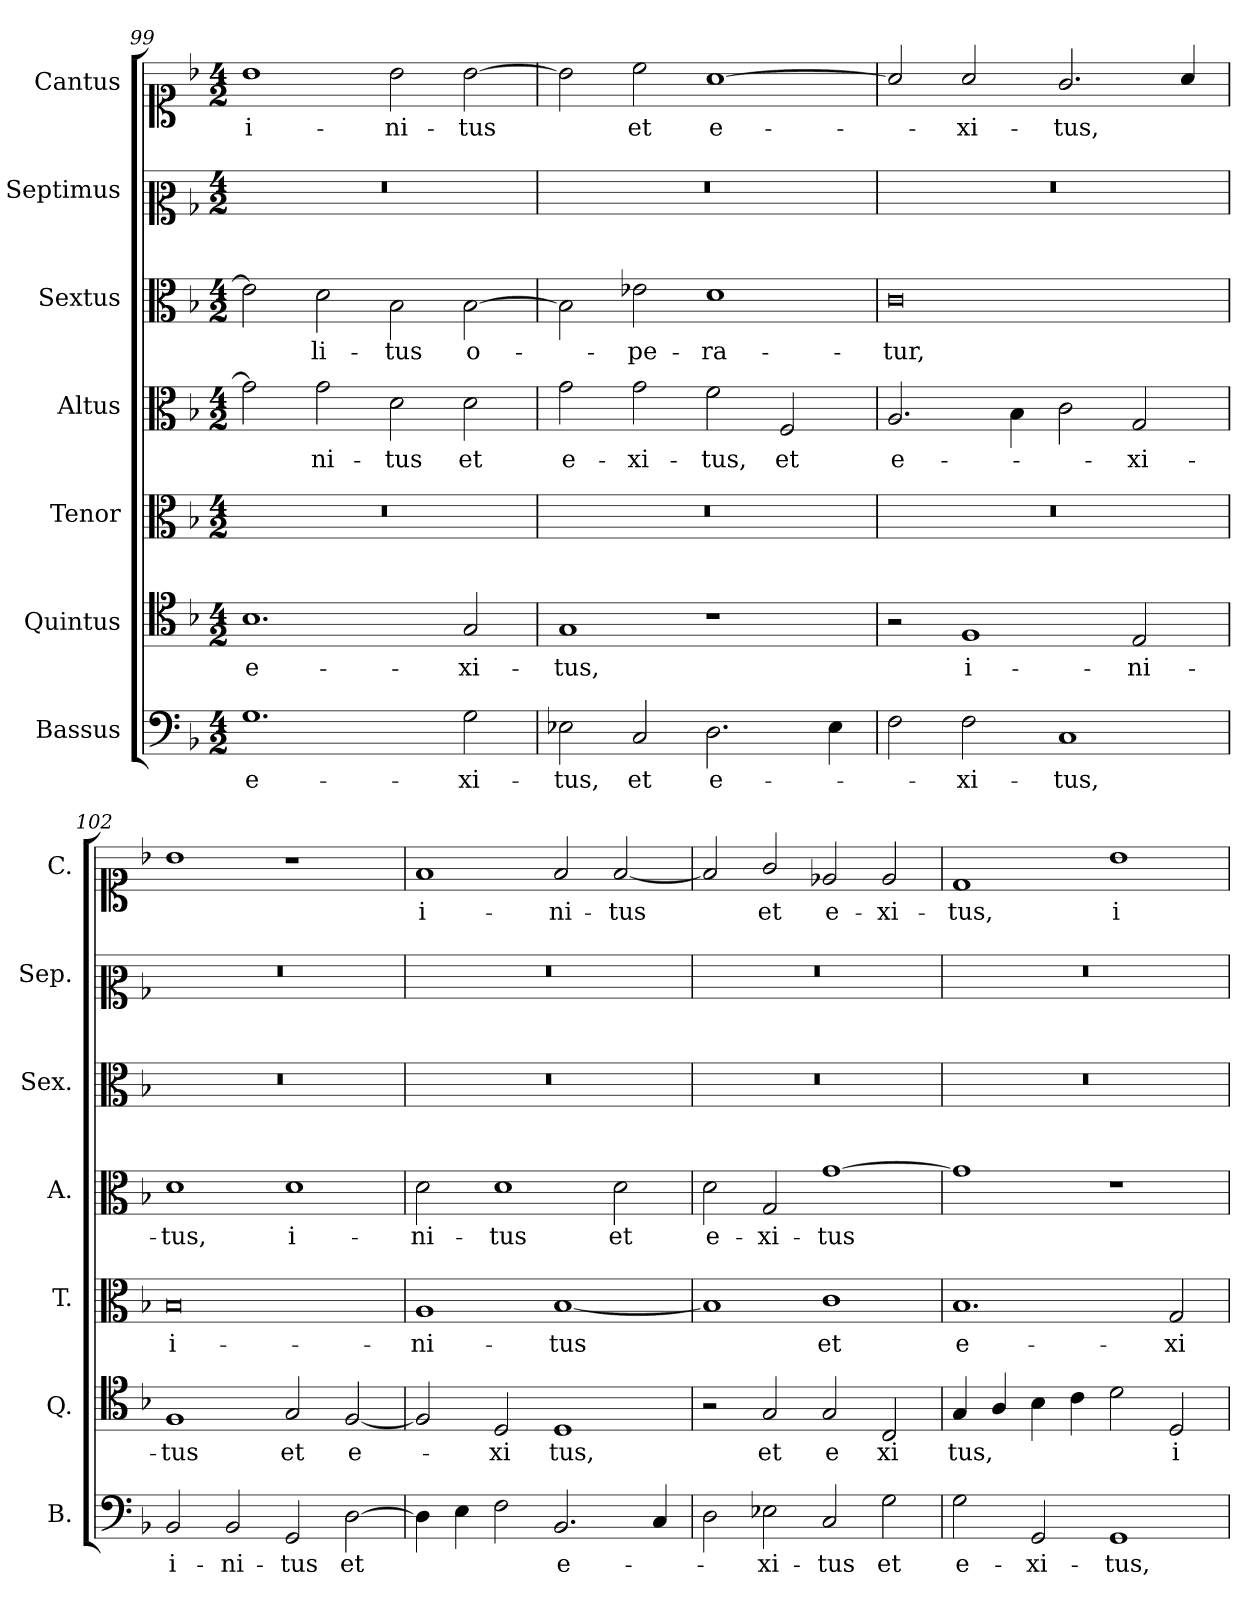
**kern	**text	**kern	**text	**kern	**text	**kern	**text	**kern	**text	**kern	**kern	**text
*part7	*part7	*part6	*part6	*part5	*part5	*part4	*part4	*part3	*part3	*part2	*part1	*part1
*staff7	*staff7	*staff6	*staff6	*staff5	*staff5	*staff4	*staff4	*staff3	*staff3	*staff2	*staff1	*staff1
*I"Bassus	*	*I"Quintus	*	*I"Tenor	*	*I"Altus	*	*I"Sextus	*	*I"Septimus	*I"Cantus	*
*I'B.	*	*I'Q.	*	*I'T.	*	*I'A.	*	*I'Sex.	*	*I'Sep.	*I'C.	*
*clefF4	*	*clefC4	*	*clefC3	*	*clefC3	*	*clefC3	*	*clefC2	*clefC1	*
*k[b-]	*	*k[b-]	*	*k[b-]	*	*k[b-]	*	*k[b-]	*	*k[b-]	*k[b-]	*
*F:	*	*F:	*	*F:	*	*F:	*	*F:	*	*F:	*F:	*
*M4/2	*	*M4/2	*	*M4/2	*	*M4/2	*	*M4/2	*	*M4/2	*M4/2	*
=99	=99	=99	=99	=99	=99	=99	=99	=99	=99	=99	=99	=99
!	!	!	!	!LO:N:vis=1	!	!	!	!	!	!LO:N:vis=1	!	!
1.G	e-	1.B-	e-	0r	.	2g\]	.	2e-\]	.	0r	1b-	i-
.	.	.	.	.	.	2g\	-ni-	2d\	-li-	.	.	.
.	.	.	.	.	.	2d\	-tus	2B-\	-tus	.	2b-\	-ni-
2G\	-xi-	2G/	-xi-	.	.	2d\	et	[2B-\	o-	.	[2b-\	-tus
=100	=100	=100	=100	=100	=100	=100	=100	=100	=100	=100	=100	=100
!	!	!	!	!LO:N:vis=1	!	!	!	!	!	!LO:N:vis=1	!	!
2E-X\	-tus,	1G	-tus,	0r	.	2g\	e-	2B-\]	.	0r	2b-\]	.
2C/	et	.	.	.	.	2g\	-xi-	2e-X\	-pe-	.	2cc\	et
2.D\	e-	1r	.	.	.	2f\	-tus,	1d	-ra-	.	[1a	e-
.	.	.	.	.	.	2F/	et	.	.	.	.	.
4E-\	.	.	.	.	.	.	.	.	.	.	.	.
=101	=101	=101	=101	=101	=101	=101	=101	=101	=101	=101	=101	=101
!	!	!	!	!LO:N:vis=1	!	!	!	!	!	!LO:N:vis=1	!	!
2F\	.	2r	.	0r	.	2.A/	e-	0c	-tur,	0r	2a/]	.
2F\	-xi-	1F	i-	.	.	.	.	.	.	.	2a/	-xi-
.	.	.	.	.	.	4B-\	.	.	.	.	.	.
1C	-tus,	.	.	.	.	2c\	.	.	.	.	2.g/	-tus,
.	.	2E/	-ni-	.	.	2G/	-xi-	.	.	.	.	.
.	.	.	.	.	.	.	.	.	.	.	4a/	.
=102	=102	=102	=102	=102	=102	=102	=102	=102	=102	=102	=102	=102
!	!	!	!	!	!	!	!	!LO:N:vis=1	!	!LO:N:vis=1	!	!
2BB-/	i-	1F	-tus	0B-	i-	1d	-tus,	0r	.	0r	1b-	.
2BB-/	-ni-	.	.	.	.	.	.	.	.	.	.	.
2GG/	-tus	2G/	et	.	.	1d	i-	.	.	.	1r	.
[2D\	et	[2F/	e-	.	.	.	.	.	.	.	.	.
=103	=103	=103	=103	=103	=103	=103	=103	=103	=103	=103	=103	=103
!	!	!	!	!	!	!	!	!LO:N:vis=1	!	!LO:N:vis=1	!	!
4D\]	.	2F/]	.	1A	-ni-	2d\	-ni-	0r	.	0r	1f	i-
4E\	.	.	.	.	.	.	.	.	.	.	.	.
2F\	.	2D/	-xi	.	.	1d	-tus	.	.	.	.	.
2.BB-/	e-	1D	tus,	[1B-	-tus	.	.	.	.	.	2f/	-ni-
.	.	.	.	.	.	2d\	et	.	.	.	[2f/	-tus
4C/	.	.	.	.	.	.	.	.	.	.	.	.
=104	=104	=104	=104	=104	=104	=104	=104	=104	=104	=104	=104	=104
!	!	!	!	!	!	!	!	!LO:N:vis=1	!	!LO:N:vis=1	!	!
2D\	.	2r	.	1B-]	.	2d\	e-	0r	.	0r	2f/]	.
2E-X\	-xi-	2G/	et	.	.	2G/	-xi-	.	.	.	2g/	et
2C/	-tus	2G/	e	1c	et	[1g	-tus	.	.	.	2e-X/	e-
2G\	et	2C/	xi	.	.	.	.	.	.	.	2e-/	-xi-
=105	=105	=105	=105	=105	=105	=105	=105	=105	=105	=105	=105	=105
!	!	!	!	!	!	!	!	!LO:N:vis=1	!	!LO:N:vis=1	!	!
2G\	e-	4G/	tus,	1.B-	e-	1g]	.	0r	.	0r	1d	-tus,
.	.	4A/	.	.	.	.	.	.	.	.	.	.
2GG/	-xi-	4B-\	.	.	.	.	.	.	.	.	.	.
.	.	4c\	.	.	.	.	.	.	.	.	.	.
1GG	-tus,	2d\	.	.	.	1r	.	.	.	.	1b-	i-
.	.	2D/	i-	2G/	-xi-	.	.	.	.	.	.	.
=	=	=	=	=	=	=	=	=	=	=	=	=
*-	*-	*-	*-	*-	*-	*-	*-	*-	*-	*-	*-	*-
